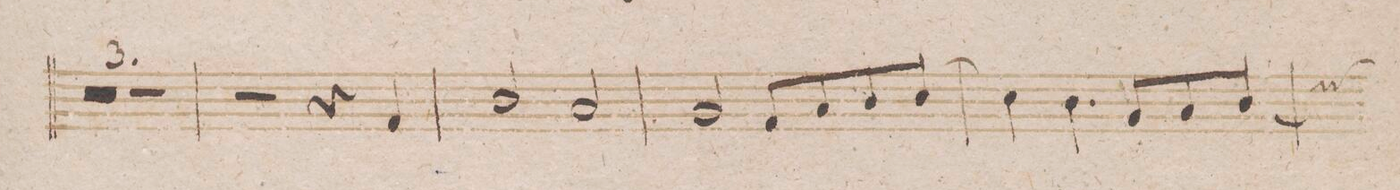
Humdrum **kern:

**kern	**dynam
*I"Oboe 2do	*
*clefG2	*
*k[b-]	*
*met(c)	*
*M4/4	*
0r	.
=260	=260
=261	=261
1r	.
=262	=262
2r	.
4r	.
4f/	.
=263	=263
2b-/	.
2a/	.
=264	=264
2g/	.
8f/L	.
8a/	.
8b-/	.
[8cc/J	.
=265	=265
4cc\]	.
4.b-\	.
8g/L	.
8a/	.
[8b-/J	.
*custos:ee	*
=266	=266
*-	*-
